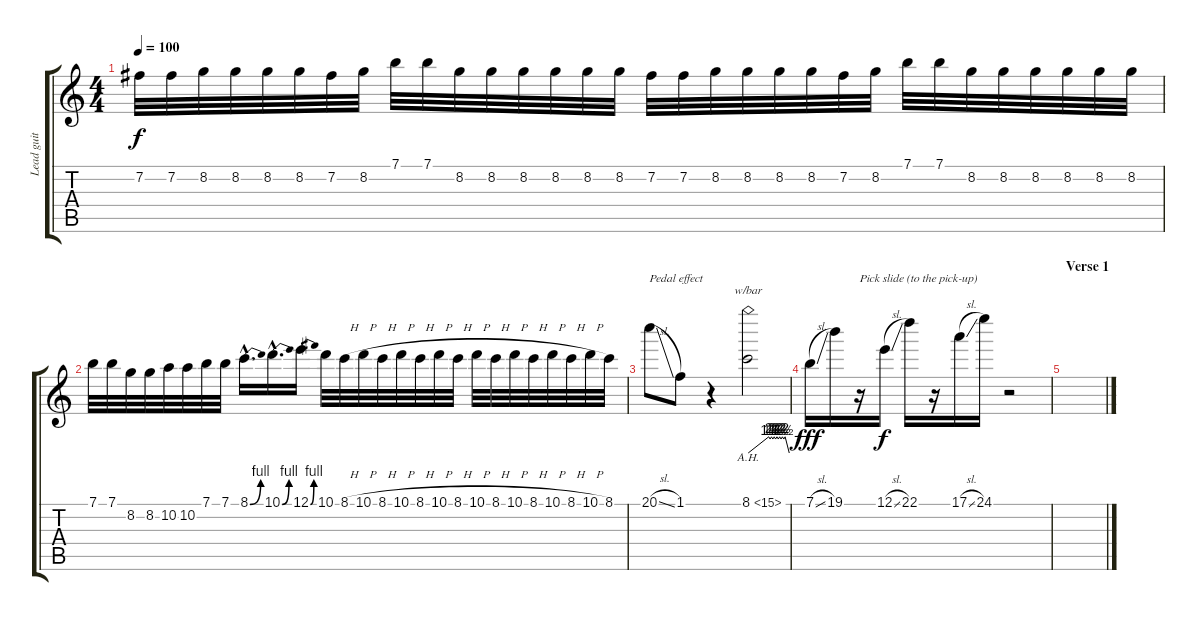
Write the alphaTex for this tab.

\track ("Lead guit 2" "Lead guit ") {instrument distortionguitar}
\staff {score tabs}
\tuning (E4 B3 G3 D3 A2 E2) {hide}
\ts (4 4)
\tempo 100
\clef g2
\ks c
7.2.32{dy f} 7.2.32 8.2.32 8.2.32 8.2.32 8.2.32 7.2.32 8.2.32 7.1.32 7.1.32 8.2.32 8.2.32 8.2.32 8.2.32 8.2.32 8.2.32 7.2.32 7.2.32 8.2.32 8.2.32 8.2.32 8.2.32 7.2.32 8.2.32 7.1.32 7.1.32 8.2.32 8.2.32 8.2.32 8.2.32 8.2.32 8.2.32 |
7.1.32 7.1.32 8.2.32 8.2.32 10.2.32 10.2.32 7.1.32 7.1.32 8.1{be (bend 0 0 60 4) hac}.16{d} 10.1{be (bend 0 0 60 4) hac}.16{d} 12.1{be (bend 0 0 60 4)}.16 10.1.32 8.1{h}.32 10.1{h}.32 8.1{h}.32 10.1{h}.32 8.1{h}.32 10.1{h}.32 8.1{h}.32 10.1{h}.32 8.1{h}.32 10.1{h}.32 8.1{h}.32 10.1{h}.32 8.1{h}.32 10.1{h}.32 8.1.32 |
20.1{sl}.8{txt "Pedal effect"} 1.1.8 r.4 8.1{ah 7}.2{tbe (custom default 0 0 30 8 32 6 34 8 36 6 38 8 40 6 42 8 44 6 46 8 48 6 50 8 52 6 54 8 60 0)} |
7.1{sl}.16{dy fff instrument guitarfretnoise} 19.1.16 r.16{txt "Pick slide (to the pick-up)"} 12.1{sl}.16{dy f} 22.1.16 r.16 17.1{sl}.16 24.1.16 r.2{instrument distortionguitar} |
\section ("" "Verse 1")
